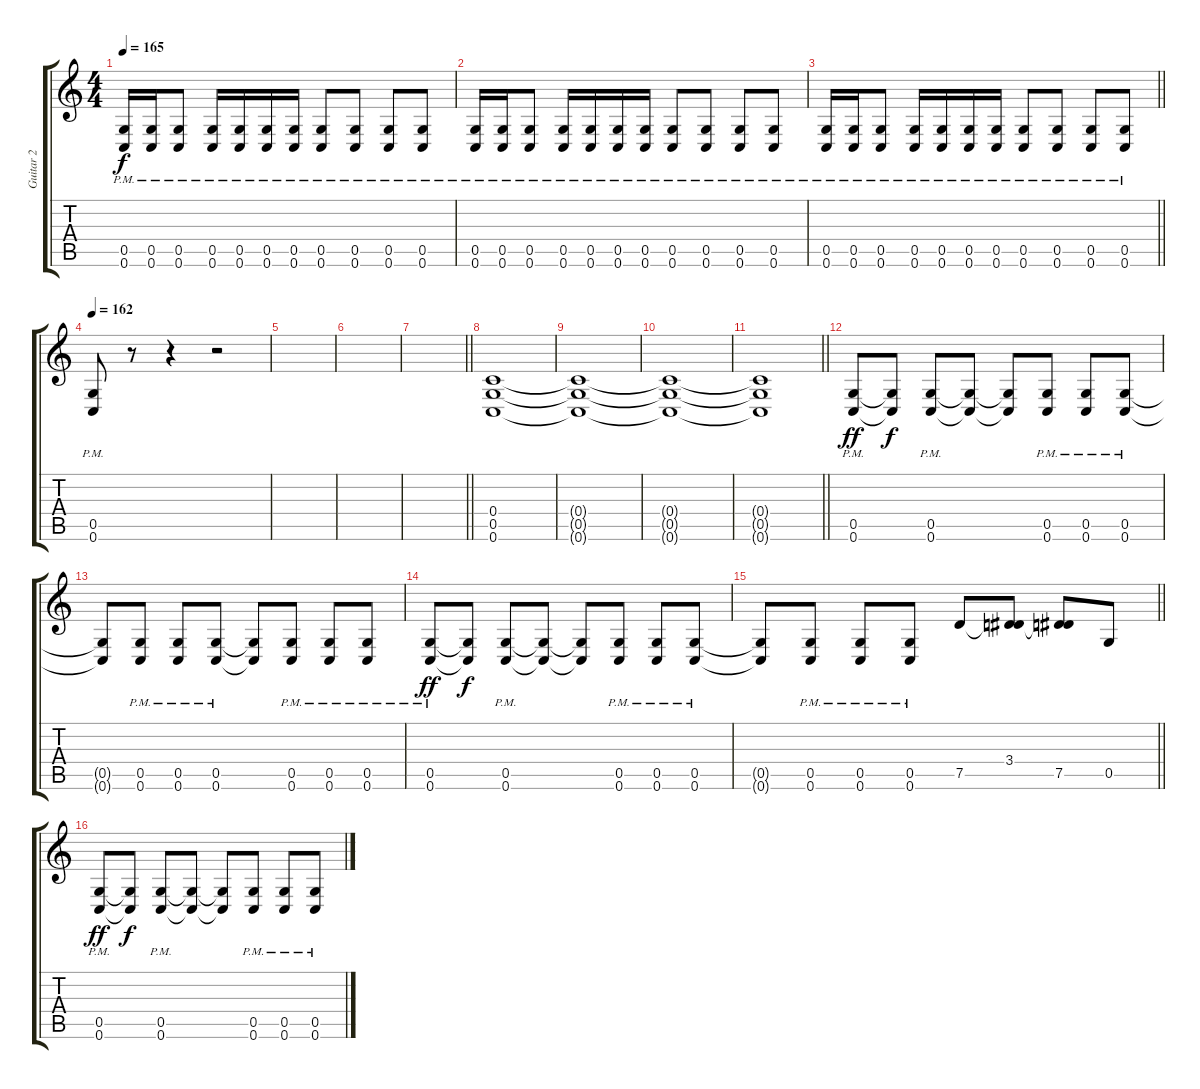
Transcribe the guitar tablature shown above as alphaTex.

\track ("Guitar 2" "Guitar 2") {instrument distortionguitar}
\staff {score tabs}
\tuning (D4 A3 F3 C3 G2 C2) {hide}
\ts (4 4)
\tempo 165
\clef g2
\ks c
(0.5{pm} 0.6{pm}).16{dy f} (0.5{pm} 0.6{pm}).16 (0.5{pm} 0.6{pm}).8 (0.5{pm} 0.6{pm}).16 (0.5{pm} 0.6{pm}).16 (0.5{pm} 0.6{pm}).16 (0.5{pm} 0.6{pm}).16 (0.5{pm} 0.6{pm}).8 (0.5{pm} 0.6{pm}).8 (0.5{pm} 0.6{pm}).8 (0.5{pm} 0.6{pm}).8 |
(0.5{pm} 0.6{pm}).16 (0.5{pm} 0.6{pm}).16 (0.5{pm} 0.6{pm}).8 (0.5{pm} 0.6{pm}).16 (0.5{pm} 0.6{pm}).16 (0.5{pm} 0.6{pm}).16 (0.5{pm} 0.6{pm}).16 (0.5{pm} 0.6{pm}).8 (0.5{pm} 0.6{pm}).8 (0.5{pm} 0.6{pm}).8 (0.5{pm} 0.6{pm}).8 |
\barLineRight lightlight
(0.5{pm} 0.6{pm}).16 (0.5{pm} 0.6{pm}).16 (0.5{pm} 0.6{pm}).8 (0.5{pm} 0.6{pm}).16 (0.5{pm} 0.6{pm}).16 (0.5{pm} 0.6{pm}).16 (0.5{pm} 0.6{pm}).16 (0.5{pm} 0.6{pm}).8 (0.5{pm} 0.6{pm}).8 (0.5{pm} 0.6{pm}).8 (0.5{pm} 0.6{pm}).8 |
\section ("" "")
\tempo 162
(0.5{pm} 0.6{pm}).8 r.8 r.4 r.2 |
|
|
\barLineRight lightlight
|
(0.4 0.5 0.6).1 |
(0.4{t} 0.5{t} 0.6{t}).1 |
(0.4{t} 0.5{t} 0.6{t}).1 |
\barLineRight lightlight
(0.4{t} 0.5{t} 0.6{t}).1 |
\section ("" "")
(0.5{pm} 0.6{pm}).8{dy ff} (0.5{t} 0.6{t}).8{dy f} (0.5{pm} 0.6{pm}).8 (0.5{t} 0.6{t}).8 (0.5{t} 0.6{t}).8 (0.5{pm} 0.6{pm}).8 (0.5{pm} 0.6{pm}).8 (0.5{pm} 0.6{pm}).8 |
(0.5{t} 0.6{t}).8 (0.5{pm} 0.6{pm}).8 (0.5{pm} 0.6{pm}).8 (0.5{pm} 0.6{pm}).8 (0.5{t} 0.6{t}).8 (0.5{pm} 0.6{pm}).8 (0.5{pm} 0.6{pm}).8 (0.5{pm} 0.6{pm}).8 |
(0.5{pm} 0.6{pm}).8{dy ff} (0.5{t} 0.6{t}).8{dy f} (0.5{pm} 0.6{pm}).8 (0.5{t} 0.6{t}).8 (0.5{t} 0.6{t}).8 (0.5{pm} 0.6{pm}).8 (0.5{pm} 0.6{pm}).8 (0.5{pm} 0.6{pm}).8 |
\barLineRight lightlight
(0.5{t} 0.6{t}).8 (0.5{pm} 0.6{pm}).8 (0.5{pm} 0.6{pm}).8 (0.5{pm} 0.6{pm}).8 7.5.8 (3.4 7.5{t}).8 (3.4{t} 7.5).8 0.5.8 |
(0.5{pm} 0.6{pm}).8{dy ff} (0.5{t} 0.6{t}).8{dy f} (0.5{pm} 0.6{pm}).8 (0.5{t} 0.6{t}).8 (0.5{t} 0.6{t}).8 (0.5{pm} 0.6{pm}).8 (0.5{pm} 0.6{pm}).8 (0.5{pm} 0.6{pm}).8
